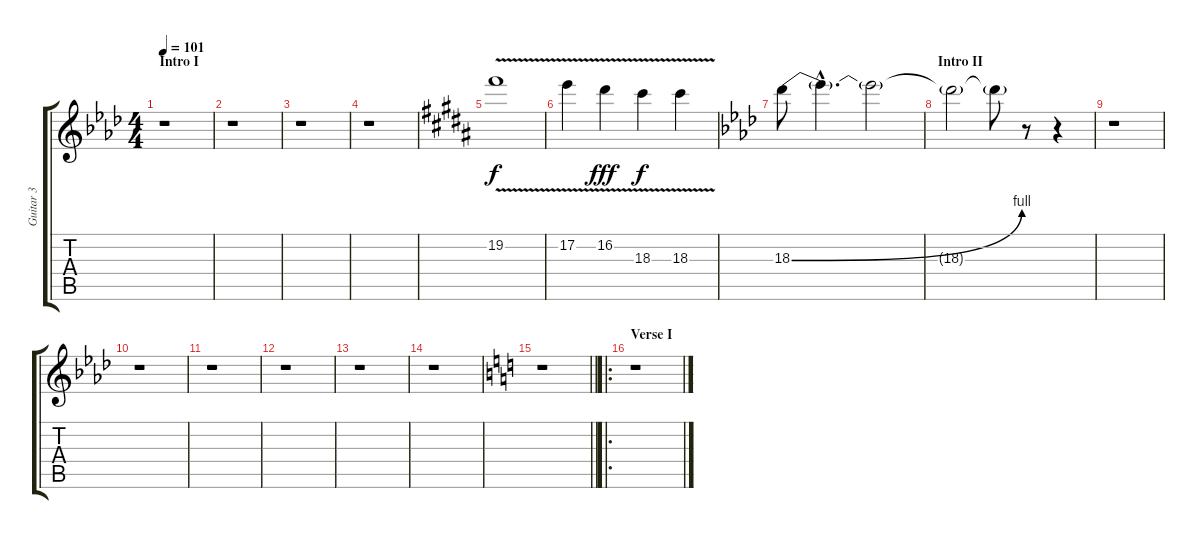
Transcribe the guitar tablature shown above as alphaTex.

\track ("Guitar 3" "Guitar 3") {instrument distortionguitar}
\staff {score tabs}
\tuning (E4 B3 G3 D3 A2 E2) {hide}
\ts (4 4)
\section ("" "Intro I")
\tempo 101
\clef g2
\ks ab
r.1{dy f instrument distortionguitar} |
r.1 |
r.1 |
r.1 |
\ks b
19.2{v}.1 |
17.2{v}.4 16.2{v}.4{dy fff} 18.3{v}.4{dy f} 18.3{v}.4 |
\ks ab
18.3{be (bend 0 0 60 4)}.8 18.3{hac t}.4{d} 18.3{t}.2 |
\section ("" "Intro II")
18.3{t}.2 18.3{t}.8 r.8 r.4 |
r.1 |
r.1 |
r.1 |
r.1 |
r.1 |
r.1 |
\barLineRight lightlight
\ks c
r.1 |
\ro
\section ("" "Verse I")
r.1
